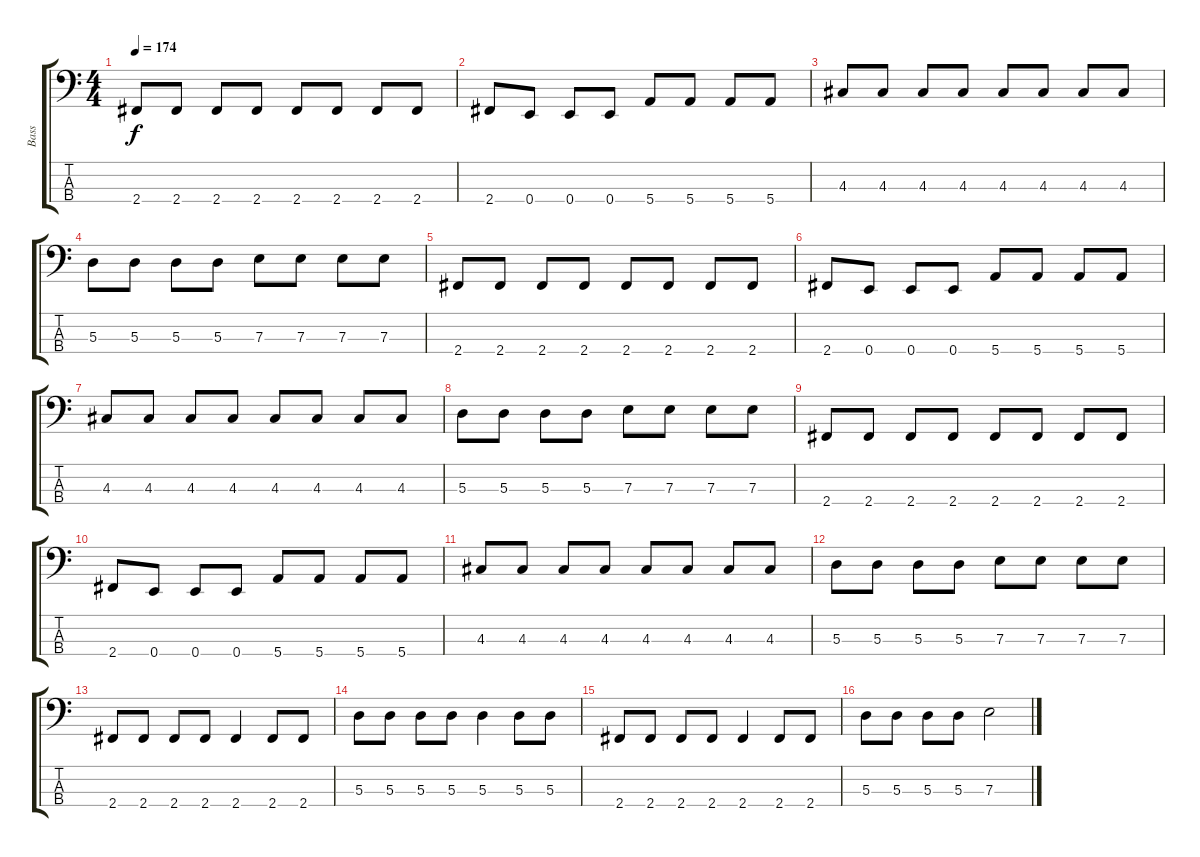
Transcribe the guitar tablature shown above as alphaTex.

\track ("Bass" "Bass") {instrument electricbasspick}
\staff {score tabs}
\tuning (G2 D2 A1 E1) {hide}
\ts (4 4)
\tempo 174
\clef f4
\ks c
2.4.8{dy f} 2.4.8 2.4.8 2.4.8 2.4.8 2.4.8 2.4.8 2.4.8 |
2.4.8 0.4.8 0.4.8 0.4.8 5.4.8 5.4.8 5.4.8 5.4.8 |
4.3.8 4.3.8 4.3.8 4.3.8 4.3.8 4.3.8 4.3.8 4.3.8 |
5.3.8 5.3.8 5.3.8 5.3.8 7.3.8 7.3.8 7.3.8 7.3.8 |
2.4.8 2.4.8 2.4.8 2.4.8 2.4.8 2.4.8 2.4.8 2.4.8 |
2.4.8 0.4.8 0.4.8 0.4.8 5.4.8 5.4.8 5.4.8 5.4.8 |
4.3.8 4.3.8 4.3.8 4.3.8 4.3.8 4.3.8 4.3.8 4.3.8 |
5.3.8 5.3.8 5.3.8 5.3.8 7.3.8 7.3.8 7.3.8 7.3.8 |
2.4.8 2.4.8 2.4.8 2.4.8 2.4.8 2.4.8 2.4.8 2.4.8 |
2.4.8 0.4.8 0.4.8 0.4.8 5.4.8 5.4.8 5.4.8 5.4.8 |
4.3.8 4.3.8 4.3.8 4.3.8 4.3.8 4.3.8 4.3.8 4.3.8 |
5.3.8 5.3.8 5.3.8 5.3.8 7.3.8 7.3.8 7.3.8 7.3.8 |
2.4.8 2.4.8 2.4.8 2.4.8 2.4.4 2.4.8 2.4.8 |
5.3.8 5.3.8 5.3.8 5.3.8 5.3.4 5.3.8 5.3.8 |
2.4.8 2.4.8 2.4.8 2.4.8 2.4.4 2.4.8 2.4.8 |
5.3.8 5.3.8 5.3.8 5.3.8 7.3.2
